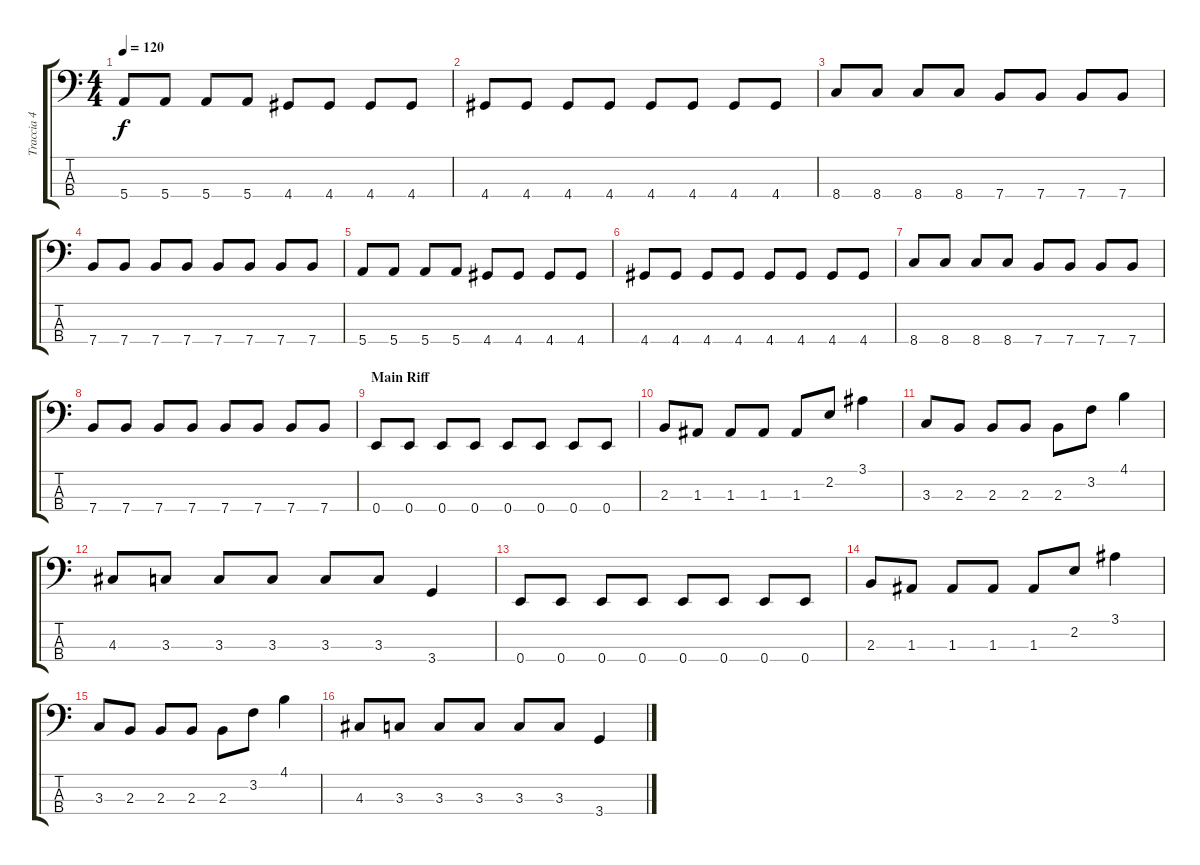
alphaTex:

\track ("Traccia 4" "Traccia 4") {instrument electricbassfinger}
\staff {score tabs}
\tuning (G2 D2 A1 E1) {hide}
\ts (4 4)
\tempo 120
\clef f4
\ks c
5.4.8{dy f} 5.4.8 5.4.8 5.4.8 4.4.8 4.4.8 4.4.8 4.4.8 |
4.4.8 4.4.8 4.4.8 4.4.8 4.4.8 4.4.8 4.4.8 4.4.8 |
8.4.8 8.4.8 8.4.8 8.4.8 7.4.8 7.4.8 7.4.8 7.4.8 |
7.4.8 7.4.8 7.4.8 7.4.8 7.4.8 7.4.8 7.4.8 7.4.8 |
5.4.8 5.4.8 5.4.8 5.4.8 4.4.8 4.4.8 4.4.8 4.4.8 |
4.4.8 4.4.8 4.4.8 4.4.8 4.4.8 4.4.8 4.4.8 4.4.8 |
8.4.8 8.4.8 8.4.8 8.4.8 7.4.8 7.4.8 7.4.8 7.4.8 |
7.4.8 7.4.8 7.4.8 7.4.8 7.4.8 7.4.8 7.4.8 7.4.8 |
\section ("" "Main Riff")
0.4.8 0.4.8 0.4.8 0.4.8 0.4.8 0.4.8 0.4.8 0.4.8 |
2.3.8 1.3.8 1.3.8 1.3.8 1.3.8 2.2.8 3.1.4 |
3.3.8 2.3.8 2.3.8 2.3.8 2.3.8 3.2.8 4.1.4 |
4.3.8 3.3.8 3.3.8 3.3.8 3.3.8 3.3.8 3.4.4 |
0.4.8 0.4.8 0.4.8 0.4.8 0.4.8 0.4.8 0.4.8 0.4.8 |
2.3.8 1.3.8 1.3.8 1.3.8 1.3.8 2.2.8 3.1.4 |
3.3.8 2.3.8 2.3.8 2.3.8 2.3.8 3.2.8 4.1.4 |
4.3.8 3.3.8 3.3.8 3.3.8 3.3.8 3.3.8 3.4.4
